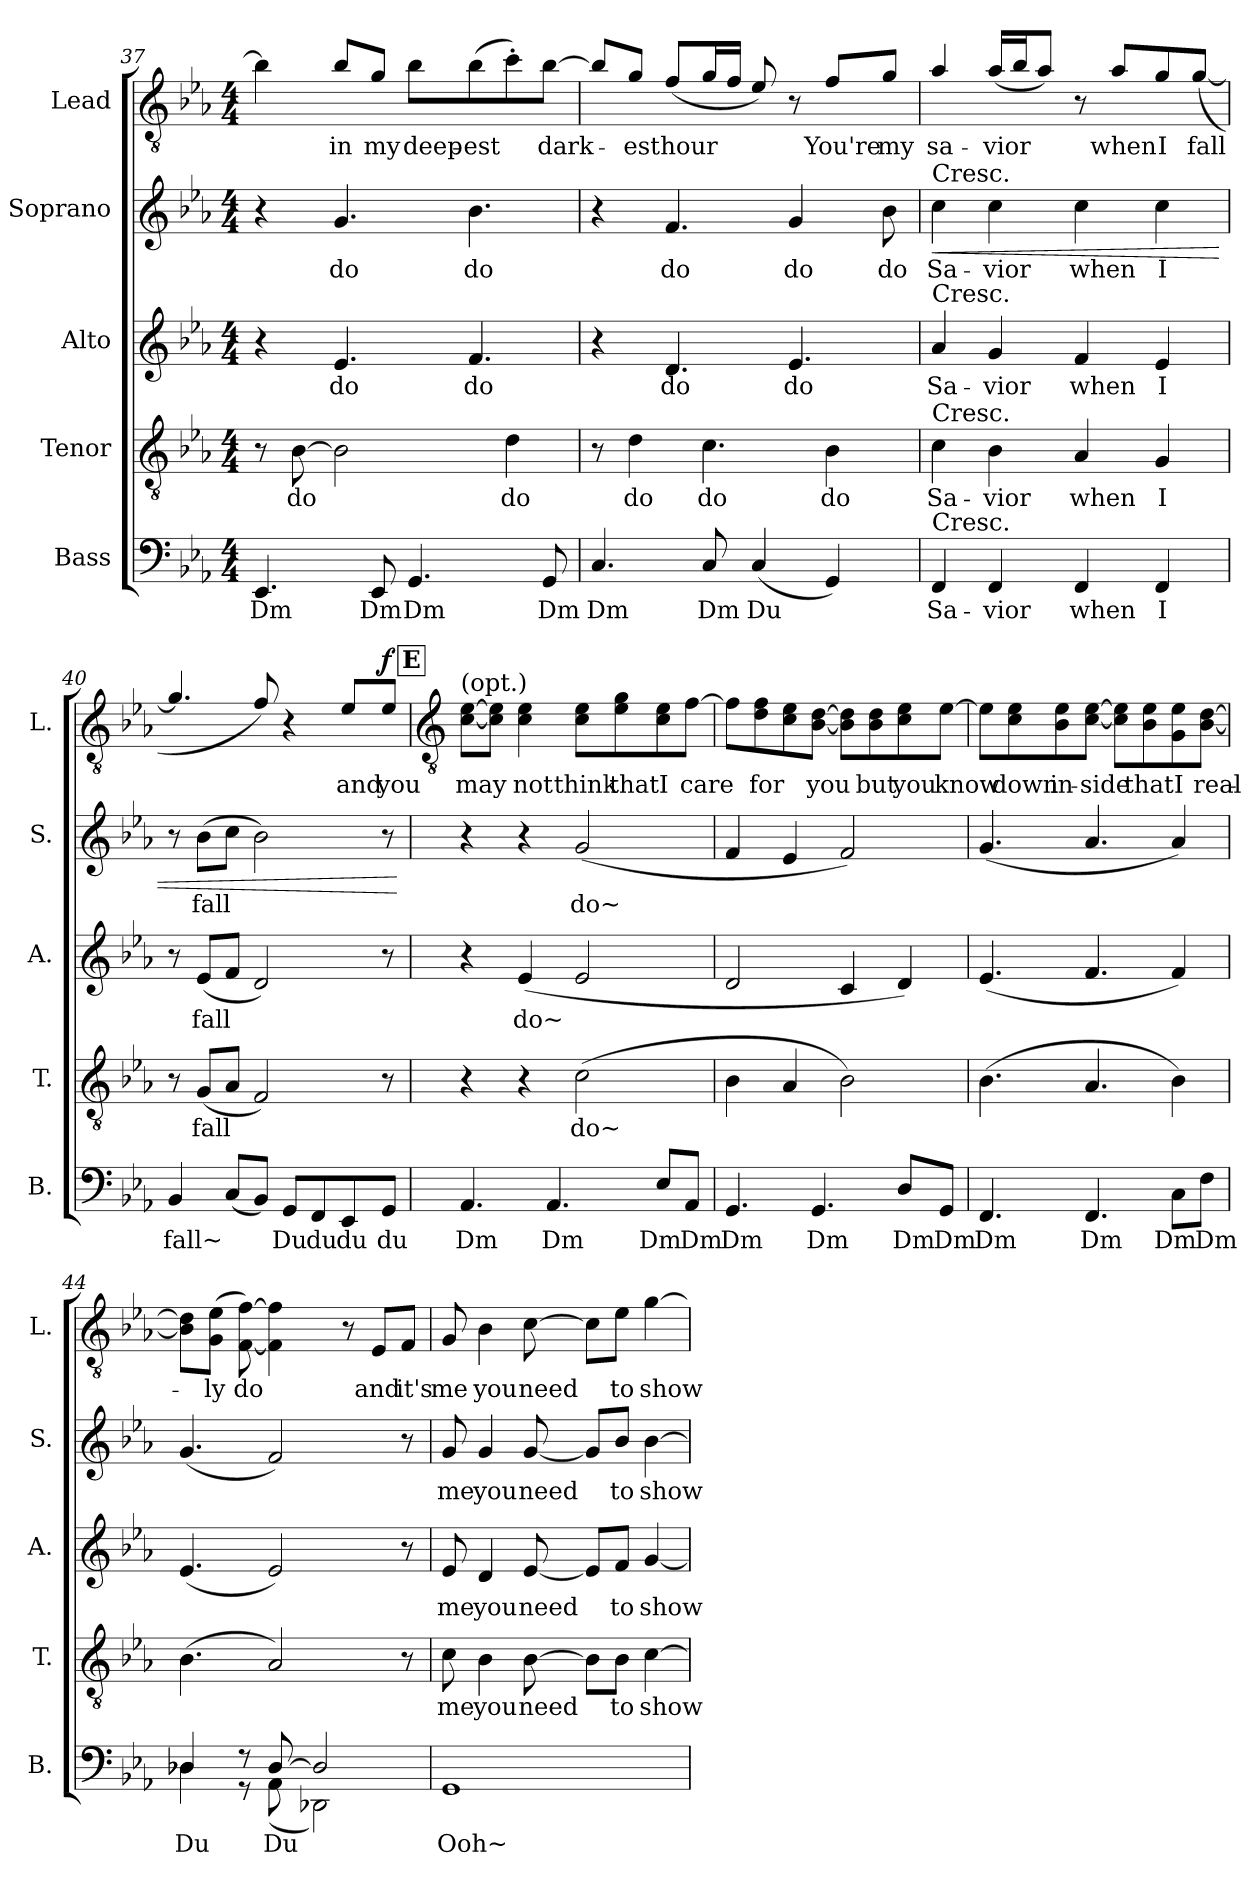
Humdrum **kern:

**kern	**text	**kern	**text	**kern	**text	**kern	**text	**dynam	**kern	**text	**dynam
*part5	*part5	*part4	*part4	*part3	*part3	*part2	*part2	*part2	*part1	*part1	*part1
*staff5	*staff5	*staff4	*staff4	*staff3	*staff3	*staff2	*staff2	*staff2	*staff1	*staff1	*staff1
*I"Bass	*	*I"Tenor	*	*I"Alto	*	*I"Soprano	*	*	*I"Lead	*	*
*I'B.	*	*I'T.	*	*I'A.	*	*I'S.	*	*	*I'L.	*	*
*clefF4	*	*clefGv2	*	*clefG2	*	*clefG2	*	*	*clefGv2	*	*
*k[b-e-a-]	*	*k[b-e-a-]	*	*k[b-e-a-]	*	*k[b-e-a-]	*	*	*k[b-e-a-]	*	*
*M4/4	*	*M4/4	*	*M4/4	*	*M4/4	*	*	*M4/4	*	*
=37	=37	=37	=37	=37	=37	=37	=37	=37	=37	=37	=37
4.EE-/	Dm	8r	.	4r	.	4r	.	.	4b-\]	.	.
.	.	[8B-\	do	.	.	.	.	.	.	.	.
.	.	2B-\]	.	4.e-/	do	4.g/	do	.	8b-/L	in	.
8EE-/	Dm	.	.	.	.	.	.	.	8g/J	my	.
4.GG/	Dm	.	.	.	.	.	.	.	8b-\L	deep-	.
.	.	.	.	4.f/	do	4.b-\	do	.	(8b-\	-est	.
.	.	4d\	do	.	.	.	.	.	8cc'\)	.	.
8GG/	Dm	.	.	.	.	.	.	.	[8b-\J	dark-	.
=38	=38	=38	=38	=38	=38	=38	=38	=38	=38	=38	=38
4.C/	Dm	8r	.	4r	.	4r	.	.	8b-/L]	.	.
.	.	4d\	do	.	.	.	.	.	8g/J	-est	.
.	.	.	.	4.d/	do	4.f/	do	.	(8f/L	-hour	.
8C/	Dm	4.c\	do	.	.	.	.	.	16g/L	.	.
.	.	.	.	.	.	.	.	.	16f/JJ	.	.
(4C/	Du	.	.	.	.	.	.	.	8e-/)	.	.
.	.	.	.	4.e-/	do	4g/	do	.	8r	.	.
4GG/)	.	4B-\	do	.	.	.	.	.	8f/L	You're	.
.	.	.	.	.	.	8b-\	do	.	8g/J	my	.
!!LO:PB:g=z
=39	=39	=39	=39	=39	=39	=39	=39	=39	=39	=39	=39
!	!	!	!	!	!	!LO:TX:a:t=Cresc.	!	!	!	!	!
!	!	!	!	!LO:TX:a:t=Cresc.	!	!	!	!	!	!	!
!	!	!LO:TX:a:t=Cresc.	!	!	!	!	!	!	!	!	!
!LO:TX:a:t=Cresc.	!	!	!	!	!	!	!	!	!	!	!
!	!	!	!	!	!	!	!	!LO:HP:b	!	!	!
4FF/	Sa-	4c\	Sa-	4a-/	Sa-	4cc\	Sa-	<	4a-/	sa-	.
4FF/	-vior	4B-\	-vior	4g/	-vior	4cc\	-vior	.	(16a-/LL	-vior	.
.	.	.	.	.	.	.	.	.	16b-/J	.	.
.	.	.	.	.	.	.	.	.	8a-/J)	.	.
4FF/	when	4A-/	when	4f/	when	4cc\	when	.	8r	.	.
.	.	.	.	.	.	.	.	.	8a-/L	when	.
4FF/	I	4G/	I	4e-/	I	4cc\	I	.	8g/	I	.
.	.	.	.	.	.	.	.	.	([8g/J	fall	.
=40	=40	=40	=40	=40	=40	=40	=40	=40	=40	=40	=40
4BB-/	fall~	8r	.	8r	.	8r	.	.	4.g/]	.	.
.	.	(8G/L	fall	(8e-/L	fall	(8b-\L	fall	.	.	.	.
(8C/L	.	8A-/J	.	8f/J	.	8cc\J	.	.	.	.	.
8BB-/J)	.	2F/)	.	2d/)	.	2b-\)	.	.	8f/)	.	.
8GG/L	Du	.	.	.	.	.	.	.	4r	.	.
8FF/	du	.	.	.	.	.	.	.	.	.	.
8EE-/	du	.	.	.	.	.	.	.	8e-/L	and	.
!	!	!	!	!	!	!	!	!	!	!	!LO:DY:a
8GG/J	du	8r	.	8r	.	8r	.	.	8e-/J	you	f
.	.	.	.	.	.	.	.	[	.	.	.
!!LO:REH:place=s1:a:B:fs=14:t=E
=41	=41	=41	=41	=41	=41	=41	=41	=41	=41	=41	=41
*	*	*	*	*	*	*	*	*	*clefGv2	*	*
!	!	!	!	!	!	!	!	!	!LO:TX:a:t=(opt.)	!	!
4.AA-/	Dm	4r	.	4r	.	4r	.	.	[8c\ [8e-\L	may	.
.	.	.	.	.	.	.	.	.	8c\] 8e-\]J	.	.
.	.	4r	.	(4e-/	do~	4r	.	.	4c\ 4e-\	not	.
4.AA-/	Dm	.	.	.	.	.	.	.	.	.	.
.	.	(2c\	do~	2e-/	.	(2g/	do~	.	8c\ 8e-\L	think	.
.	.	.	.	.	.	.	.	.	8e-\ 8g\	that	.
8E-/L	Dm	.	.	.	.	.	.	.	8c\ 8e-\	I	.
8AA-/J	Dm	.	.	.	.	.	.	.	[8f\J	care	.
!!LO:LB:g=z
=42	=42	=42	=42	=42	=42	=42	=42	=42	=42	=42	=42
4.GG/	Dm	4B-\	.	2d/	.	4f/	.	.	8f\L]	.	.
.	.	.	.	.	.	.	.	.	8d\ 8f\	for	.
.	.	4A-/	.	.	.	4e-/	.	.	8c\ 8e-\	.	.
4.GG/	Dm	.	.	.	.	.	.	.	[8B-\ [8d\J	you	.
.	.	2B-\)	.	4c/	.	2f/)	.	.	8B-\] 8d\]L	.	.
.	.	.	.	.	.	.	.	.	8B-\ 8d\	but	.
8D/L	Dm	.	.	4d/)	.	.	.	.	8c\ 8e-\	you	.
8GG/J	Dm	.	.	.	.	.	.	.	[8e-\J	know	.
=43	=43	=43	=43	=43	=43	=43	=43	=43	=43	=43	=43
4.FF/	Dm	(4.B-\	.	(4.e-/	.	(4.g/	.	.	8e-\L]	.	.
.	.	.	.	.	.	.	.	.	8c\ 8e-\	down	.
.	.	.	.	.	.	.	.	.	8B-\ 8e-\	in-	.
4.FF/	Dm	4.A-/	.	4.f/	.	4.a-/	.	.	[8c\ [8e-\J	-side	.
.	.	.	.	.	.	.	.	.	8c\] 8e-\]L	.	.
.	.	.	.	.	.	.	.	.	8B-\ 8e-\	that	.
8C\L	Dm	4B-\)	.	4f/)	.	4a-/)	.	.	8G\ 8e-\	I	.
8F\J	Dm	.	.	.	.	.	.	.	[8B-\ [8d\J	real-	.
=44	=44	=44	=44	=44	=44	=44	=44	=44	=44	=44	=44
*^	*	*	*	*	*	*	*	*	*	*	*
4D-X/	4D-\	Du	(4.B-\	.	(4.e-/	.	(4.g/	.	.	8B-\] 8d\]L	.	.
.	.	.	.	.	.	.	.	.	.	(8G\ 8e-\J	-ly	.
8r	8r	.	.	.	.	.	.	.	.	[8F\ [8f\)	do	.
[8D-/	(8AA-\	Du	2A-/)	.	2e-/)	.	2f/)	.	.	4F\] 4f\]	.	.
2D-/]	2DD-X\)	.	.	.	.	.	.	.	.	.	.	.
.	.	.	.	.	.	.	.	.	.	8r	.	.
.	.	.	.	.	.	.	.	.	.	8E-/L	and	.
.	.	.	8r	.	8r	.	8r	.	.	8F/J	it's	.
*v	*v	*	*	*	*	*	*	*	*	*	*	*
!!LO:PB:g=z
=45	=45	=45	=45	=45	=45	=45	=45	=45	=45	=45	=45
1GG	Ooh~	8c\	me	8e-/	me	8g/	me	.	8G/	me	.
.	.	4B-\	you	4d/	you	4g/	you	.	4B-\	you	.
.	.	[8B-\	-need	[8e-/	-need	[8g/	-need	.	[8c\	need	.
.	.	8B-\L]	.	8e-/L]	.	8g/L]	.	.	8c\L]	.	.
.	.	8B-\J	to	8f/J	to	8b-/J	to	.	8e-\J	to	.
.	.	[4c\	show	[4g/	show	[4b-\	show	.	[4g\	show	.
=	=	=	=	=	=	=	=	=	=	=	=
*-	*-	*-	*-	*-	*-	*-	*-	*-	*-	*-	*-
